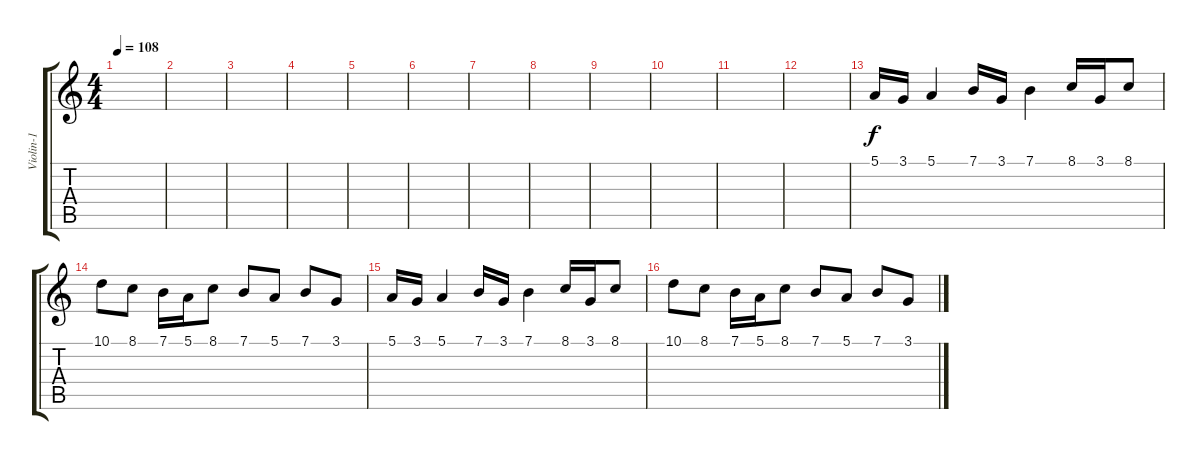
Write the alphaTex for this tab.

\track ("Violin-1" "Violin-1") {instrument violin}
\staff {score tabs}
\tuning (E4 B3 G3 D3 A2 E2) {hide}
\ts (4 4)
\tempo 108
\clef g2
\ks c
|
|
|
|
|
|
|
|
|
|
|
|
5.1.16 3.1.16 5.1.4 7.1.16 3.1.16 7.1.4 8.1.16 3.1.16 8.1.8 |
10.1.8 8.1.8 7.1.16 5.1.16 8.1.8 7.1.8 5.1.8 7.1.8 3.1.8 |
5.1.16 3.1.16 5.1.4 7.1.16 3.1.16 7.1.4 8.1.16 3.1.16 8.1.8 |
10.1.8 8.1.8 7.1.16 5.1.16 8.1.8 7.1.8 5.1.8 7.1.8 3.1.8
